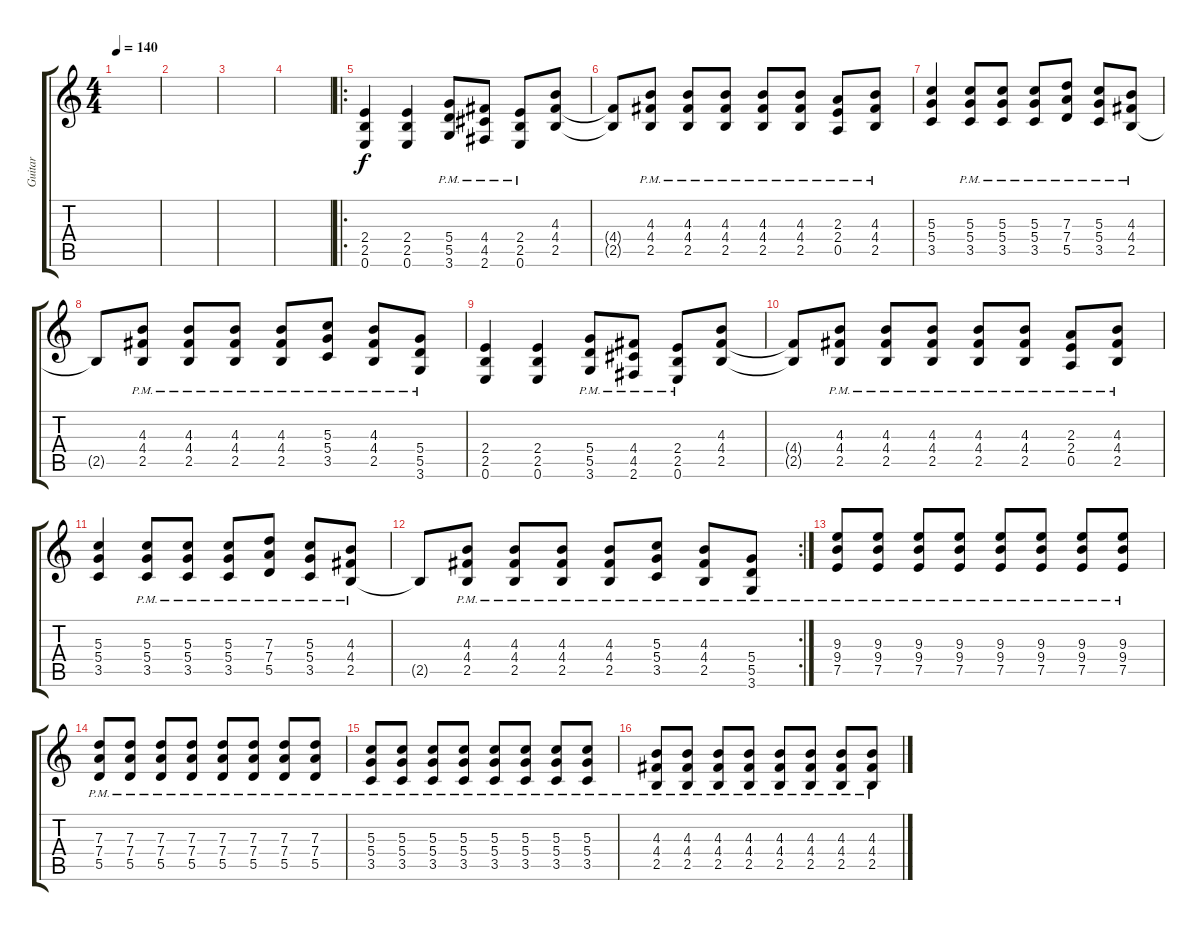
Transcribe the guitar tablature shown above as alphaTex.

\track ("Guitar" "Guitar") {instrument overdrivenguitar}
\staff {score tabs}
\tuning (E4 B3 G3 D3 A2 E2) {hide}
\ts (4 4)
\tempo 140
\clef g2
\ks c
|
|
|
|
\ro
(2.4 2.5 0.6).4 (2.4 2.5 0.6).4 (5.4{pm} 5.5{pm} 3.6{pm}).8 (4.4{pm} 4.5{pm} 2.6{pm}).8 (2.4{pm} 2.5{pm} 0.6{pm}).8 (4.3 4.4 2.5).8 |
(4.4{t} 2.5{t}).8 (4.3{pm} 4.4{pm} 2.5{pm}).8 (4.3{pm} 4.4{pm} 2.5{pm}).8 (4.3{pm} 4.4{pm} 2.5{pm}).8 (4.3{pm} 4.4{pm} 2.5{pm}).8 (4.3{pm} 4.4{pm} 2.5{pm}).8 (2.3{pm} 2.4{pm} 0.5{pm}).8 (4.3{pm} 4.4{pm} 2.5{pm}).8 |
(5.3 5.4 3.5).4 (5.3{pm} 5.4{pm} 3.5{pm}).8 (5.3{pm} 5.4{pm} 3.5{pm}).8 (5.3{pm} 5.4{pm} 3.5{pm}).8 (7.3{pm} 7.4{pm} 5.5{pm}).8 (5.3{pm} 5.4{pm} 3.5{pm}).8 (4.3{pm} 4.4{pm} 2.5{pm}).8 |
2.5{t}.8 (4.3{pm} 4.4{pm} 2.5{pm}).8 (4.3{pm} 4.4{pm} 2.5{pm}).8 (4.3{pm} 4.4{pm} 2.5{pm}).8 (4.3{pm} 4.4{pm} 2.5{pm}).8 (5.3{pm} 5.4{pm} 3.5{pm}).8 (4.3{pm} 4.4{pm} 2.5{pm}).8 (5.4{pm} 5.5{pm} 3.6{pm}).8 |
(2.4 2.5 0.6).4 (2.4 2.5 0.6).4 (5.4{pm} 5.5{pm} 3.6{pm}).8 (4.4{pm} 4.5{pm} 2.6{pm}).8 (2.4{pm} 2.5{pm} 0.6{pm}).8 (4.3 4.4 2.5).8 |
(4.4{t} 2.5{t}).8 (4.3{pm} 4.4{pm} 2.5{pm}).8 (4.3{pm} 4.4{pm} 2.5{pm}).8 (4.3{pm} 4.4{pm} 2.5{pm}).8 (4.3{pm} 4.4{pm} 2.5{pm}).8 (4.3{pm} 4.4{pm} 2.5{pm}).8 (2.3{pm} 2.4{pm} 0.5{pm}).8 (4.3{pm} 4.4{pm} 2.5{pm}).8 |
(5.3 5.4 3.5).4 (5.3{pm} 5.4{pm} 3.5{pm}).8 (5.3{pm} 5.4{pm} 3.5{pm}).8 (5.3{pm} 5.4{pm} 3.5{pm}).8 (7.3{pm} 7.4{pm} 5.5{pm}).8 (5.3{pm} 5.4{pm} 3.5{pm}).8 (4.3{pm} 4.4{pm} 2.5{pm}).8 |
\rc 2
2.5{t}.8 (4.3{pm} 4.4{pm} 2.5{pm}).8 (4.3{pm} 4.4{pm} 2.5{pm}).8 (4.3{pm} 4.4{pm} 2.5{pm}).8 (4.3{pm} 4.4{pm} 2.5{pm}).8 (5.3{pm} 5.4{pm} 3.5{pm}).8 (4.3{pm} 4.4{pm} 2.5{pm}).8 (5.4{pm} 5.5{pm} 3.6{pm}).8 |
(9.3{pm} 9.4{pm} 7.5{pm}).8 (9.3{pm} 9.4{pm} 7.5{pm}).8 (9.3{pm} 9.4{pm} 7.5{pm}).8 (9.3{pm} 9.4{pm} 7.5{pm}).8 (9.3{pm} 9.4{pm} 7.5{pm}).8 (9.3{pm} 9.4{pm} 7.5{pm}).8 (9.3{pm} 9.4{pm} 7.5{pm}).8 (9.3{pm} 9.4{pm} 7.5{pm}).8 |
(7.3{pm} 7.4{pm} 5.5{pm}).8 (7.3{pm} 7.4{pm} 5.5{pm}).8 (7.3{pm} 7.4{pm} 5.5{pm}).8 (7.3{pm} 7.4{pm} 5.5{pm}).8 (7.3{pm} 7.4{pm} 5.5{pm}).8 (7.3{pm} 7.4{pm} 5.5{pm}).8 (7.3{pm} 7.4{pm} 5.5{pm}).8 (7.3{pm} 7.4{pm} 5.5{pm}).8 |
(5.3{pm} 5.4{pm} 3.5{pm}).8 (5.3{pm} 5.4{pm} 3.5{pm}).8 (5.3{pm} 5.4{pm} 3.5{pm}).8 (5.3{pm} 5.4{pm} 3.5{pm}).8 (5.3{pm} 5.4{pm} 3.5{pm}).8 (5.3{pm} 5.4{pm} 3.5{pm}).8 (5.3{pm} 5.4{pm} 3.5{pm}).8 (5.3{pm} 5.4 3.5{pm}).8 |
(4.3{pm} 4.4{pm} 2.5{pm}).8 (4.3{pm} 4.4{pm} 2.5{pm}).8 (4.3{pm} 4.4{pm} 2.5{pm}).8 (4.3{pm} 4.4{pm} 2.5{pm}).8 (4.3{pm} 4.4{pm} 2.5{pm}).8 (4.3{pm} 4.4{pm} 2.5{pm}).8 (4.3{pm} 4.4{pm} 2.5{pm}).8 (4.3{pm} 4.4{pm} 2.5{pm}).8
